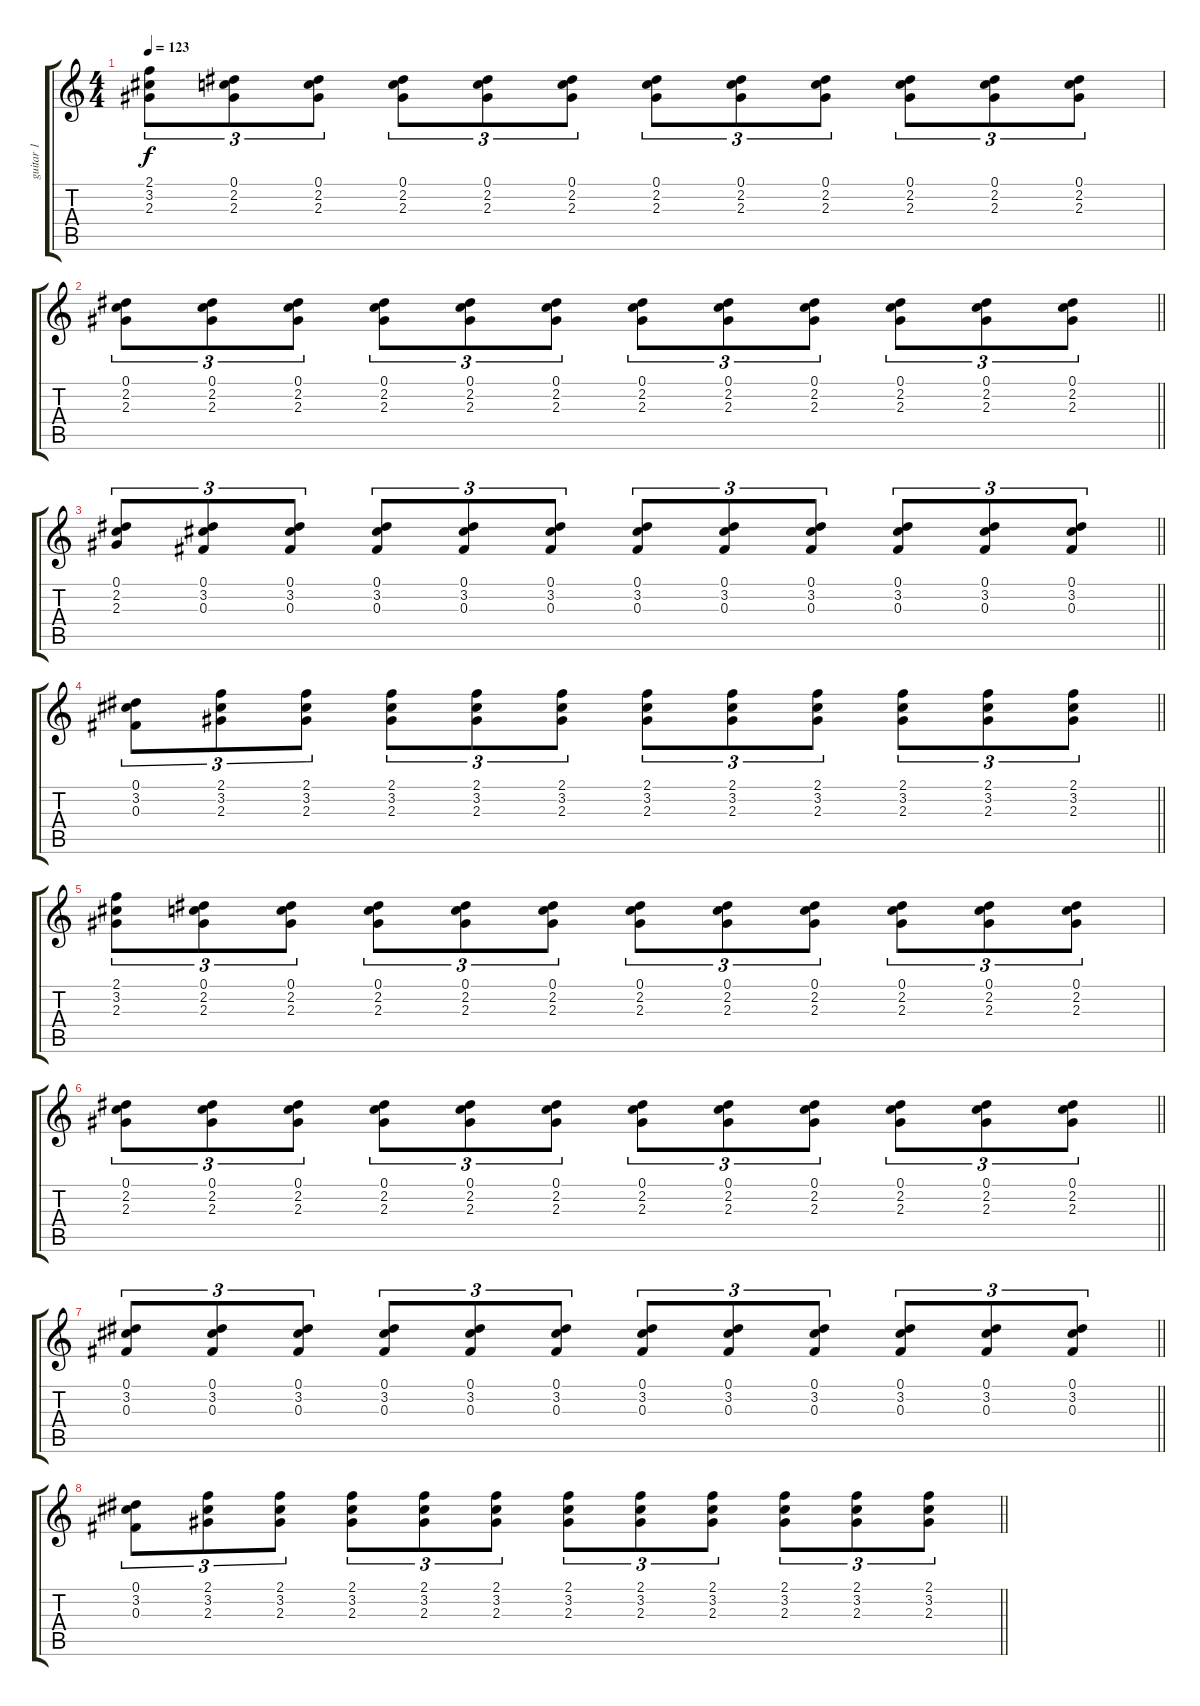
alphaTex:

\track ("guitar 1" "guitar 1") {instrument overdrivenguitar}
\staff {score tabs}
\tuning (Eb4 Bb3 Gb3 Db3 Ab2 Eb2) {hide}
\ts (4 4)
\tempo 123
\clef g2
\ks c
(2.1 3.2 2.3).8{tu (3 2) dy f} (0.1 2.2 2.3).8{tu (3 2)} (0.1 2.2 2.3).8{tu (3 2)} (0.1 2.2 2.3).8{tu (3 2)} (0.1 2.2 2.3).8{tu (3 2)} (0.1 2.2 2.3).8{tu (3 2)} (0.1 2.2 2.3).8{tu (3 2)} (0.1 2.2 2.3).8{tu (3 2)} (0.1 2.2 2.3).8{tu (3 2)} (0.1 2.2 2.3).8{tu (3 2)} (0.1 2.2 2.3).8{tu (3 2)} (0.1 2.2 2.3).8{tu (3 2)} |
\barLineRight lightlight
(0.1 2.2 2.3).8{tu (3 2)} (0.1 2.2 2.3).8{tu (3 2)} (0.1 2.2 2.3).8{tu (3 2)} (0.1 2.2 2.3).8{tu (3 2)} (0.1 2.2 2.3).8{tu (3 2)} (0.1 2.2 2.3).8{tu (3 2)} (0.1 2.2 2.3).8{tu (3 2)} (0.1 2.2 2.3).8{tu (3 2)} (0.1 2.2 2.3).8{tu (3 2)} (0.1 2.2 2.3).8{tu (3 2)} (0.1 2.2 2.3).8{tu (3 2)} (0.1 2.2 2.3).8{tu (3 2)} |
\barLineRight lightlight
(0.1 2.2 2.3).8{tu (3 2)} (0.1 3.2 0.3).8{tu (3 2)} (0.1 3.2 0.3).8{tu (3 2)} (0.1 3.2 0.3).8{tu (3 2)} (0.1 3.2 0.3).8{tu (3 2)} (0.1 3.2 0.3).8{tu (3 2)} (0.1 3.2 0.3).8{tu (3 2)} (0.1 3.2 0.3).8{tu (3 2)} (0.1 3.2 0.3).8{tu (3 2)} (0.1 3.2 0.3).8{tu (3 2)} (0.1 3.2 0.3).8{tu (3 2)} (0.1 3.2 0.3).8{tu (3 2)} |
\barLineRight lightlight
(0.1 3.2 0.3).8{tu (3 2)} (2.1 3.2 2.3).8{tu (3 2)} (2.1 3.2 2.3).8{tu (3 2)} (2.1 3.2 2.3).8{tu (3 2)} (2.1 3.2 2.3).8{tu (3 2)} (2.1 3.2 2.3).8{tu (3 2)} (2.1 3.2 2.3).8{tu (3 2)} (2.1 3.2 2.3).8{tu (3 2)} (2.1 3.2 2.3).8{tu (3 2)} (2.1 3.2 2.3).8{tu (3 2)} (2.1 3.2 2.3).8{tu (3 2)} (2.1 3.2 2.3).8{tu (3 2)} |
(2.1 3.2 2.3).8{tu (3 2)} (0.1 2.2 2.3).8{tu (3 2)} (0.1 2.2 2.3).8{tu (3 2)} (0.1 2.2 2.3).8{tu (3 2)} (0.1 2.2 2.3).8{tu (3 2)} (0.1 2.2 2.3).8{tu (3 2)} (0.1 2.2 2.3).8{tu (3 2)} (0.1 2.2 2.3).8{tu (3 2)} (0.1 2.2 2.3).8{tu (3 2)} (0.1 2.2 2.3).8{tu (3 2)} (0.1 2.2 2.3).8{tu (3 2)} (0.1 2.2 2.3).8{tu (3 2)} |
\barLineRight lightlight
(0.1 2.2 2.3).8{tu (3 2)} (0.1 2.2 2.3).8{tu (3 2)} (0.1 2.2 2.3).8{tu (3 2)} (0.1 2.2 2.3).8{tu (3 2)} (0.1 2.2 2.3).8{tu (3 2)} (0.1 2.2 2.3).8{tu (3 2)} (0.1 2.2 2.3).8{tu (3 2)} (0.1 2.2 2.3).8{tu (3 2)} (0.1 2.2 2.3).8{tu (3 2)} (0.1 2.2 2.3).8{tu (3 2)} (0.1 2.2 2.3).8{tu (3 2)} (0.1 2.2 2.3).8{tu (3 2)} |
\barLineRight lightlight
(0.1 3.2 0.3).8{tu (3 2)} (0.1 3.2 0.3).8{tu (3 2)} (0.1 3.2 0.3).8{tu (3 2)} (0.1 3.2 0.3).8{tu (3 2)} (0.1 3.2 0.3).8{tu (3 2)} (0.1 3.2 0.3).8{tu (3 2)} (0.1 3.2 0.3).8{tu (3 2)} (0.1 3.2 0.3).8{tu (3 2)} (0.1 3.2 0.3).8{tu (3 2)} (0.1 3.2 0.3).8{tu (3 2)} (0.1 3.2 0.3).8{tu (3 2)} (0.1 3.2 0.3).8{tu (3 2)} |
\barLineRight lightlight
(0.1 3.2 0.3).8{tu (3 2)} (2.1 3.2 2.3).8{tu (3 2)} (2.1 3.2 2.3).8{tu (3 2)} (2.1 3.2 2.3).8{tu (3 2)} (2.1 3.2 2.3).8{tu (3 2)} (2.1 3.2 2.3).8{tu (3 2)} (2.1 3.2 2.3).8{tu (3 2)} (2.1 3.2 2.3).8{tu (3 2)} (2.1 3.2 2.3).8{tu (3 2)} (2.1 3.2 2.3).8{tu (3 2)} (2.1 3.2 2.3).8{tu (3 2)} (2.1 3.2 2.3).8{tu (3 2)}
